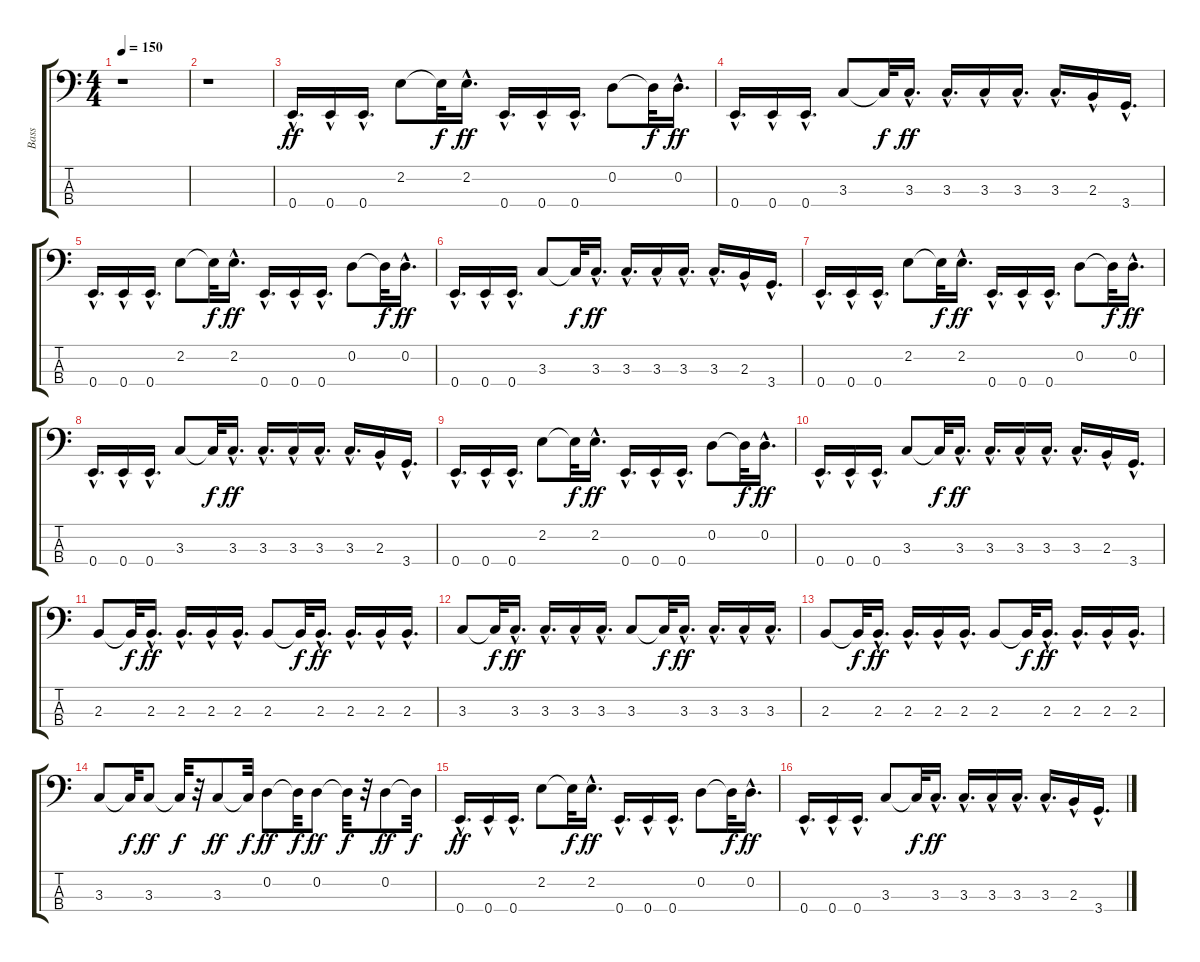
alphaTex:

\track ("Bass" "Bass") {instrument electricbassfinger}
\staff {score tabs}
\tuning (G2 D2 A1 E1) {hide}
\ts (4 4)
\tempo 150
\clef f4
\ks c
r.1{dy ff instrument electricbassfinger} |
r.1 |
0.4{hac}.16{d} 0.4{hac}.16 0.4{hac}.16{d} 2.2.8 2.2{t}.32{dy f} 2.2{hac}.16{d dy ff} 0.4{hac}.16{d} 0.4{hac}.16 0.4{hac}.16{d} 0.2.8 0.2{t}.32{dy f} 0.2{hac}.16{d dy ff} |
0.4{hac}.16{d} 0.4{hac}.16 0.4{hac}.16{d} 3.3.8 3.3{t}.32{dy f} 3.3{hac}.16{d dy ff} 3.3{hac}.16{d} 3.3{hac}.16 3.3{hac}.16{d} 3.3{hac}.16{d} 2.3{hac}.16 3.4{hac}.16{d} |
0.4{hac}.16{d} 0.4{hac}.16 0.4{hac}.16{d} 2.2.8 2.2{t}.32{dy f} 2.2{hac}.16{d dy ff} 0.4{hac}.16{d} 0.4{hac}.16 0.4{hac}.16{d} 0.2.8 0.2{t}.32{dy f} 0.2{hac}.16{d dy ff} |
0.4{hac}.16{d} 0.4{hac}.16 0.4{hac}.16{d} 3.3.8 3.3{t}.32{dy f} 3.3{hac}.16{d dy ff} 3.3{hac}.16{d} 3.3{hac}.16 3.3{hac}.16{d} 3.3{hac}.16{d} 2.3{hac}.16 3.4{hac}.16{d} |
0.4{hac}.16{d} 0.4{hac}.16 0.4{hac}.16{d} 2.2.8 2.2{t}.32{dy f} 2.2{hac}.16{d dy ff} 0.4{hac}.16{d} 0.4{hac}.16 0.4{hac}.16{d} 0.2.8 0.2{t}.32{dy f} 0.2{hac}.16{d dy ff} |
0.4{hac}.16{d} 0.4{hac}.16 0.4{hac}.16{d} 3.3.8 3.3{t}.32{dy f} 3.3{hac}.16{d dy ff} 3.3{hac}.16{d} 3.3{hac}.16 3.3{hac}.16{d} 3.3{hac}.16{d} 2.3{hac}.16 3.4{hac}.16{d} |
0.4{hac}.16{d} 0.4{hac}.16 0.4{hac}.16{d} 2.2.8 2.2{t}.32{dy f} 2.2{hac}.16{d dy ff} 0.4{hac}.16{d} 0.4{hac}.16 0.4{hac}.16{d} 0.2.8 0.2{t}.32{dy f} 0.2{hac}.16{d dy ff} |
0.4{hac}.16{d} 0.4{hac}.16 0.4{hac}.16{d} 3.3.8 3.3{t}.32{dy f} 3.3{hac}.16{d dy ff} 3.3{hac}.16{d} 3.3{hac}.16 3.3{hac}.16{d} 3.3{hac}.16{d} 2.3{hac}.16 3.4{hac}.16{d} |
2.3.8 2.3{t}.32{dy f} 2.3{hac}.16{d dy ff} 2.3{hac}.16{d} 2.3{hac}.16 2.3{hac}.16{d} 2.3.8 2.3{t}.32{dy f} 2.3{hac}.16{d dy ff} 2.3{hac}.16{d} 2.3{hac}.16 2.3{hac}.16{d} |
3.3.8 3.3{t}.32{dy f} 3.3{hac}.16{d dy ff} 3.3{hac}.16{d} 3.3{hac}.16 3.3{hac}.16{d} 3.3.8 3.3{t}.32{dy f} 3.3{hac}.16{d dy ff} 3.3{hac}.16{d} 3.3{hac}.16 3.3{hac}.16{d} |
2.3.8 2.3{t}.32{dy f} 2.3{hac}.16{d dy ff} 2.3{hac}.16{d} 2.3{hac}.16 2.3{hac}.16{d} 2.3.8 2.3{t}.32{dy f} 2.3{hac}.16{d dy ff} 2.3{hac}.16{d} 2.3{hac}.16 2.3{hac}.16{d} |
3.3.8 3.3{t}.32{dy f} 3.3.8{dy ff} 3.3{t}.32{dy f} r.32 3.3.8{dy ff} 3.3{t}.32{dy f} 0.2.8{dy ff} 0.2{t}.32{dy f} 0.2.8{dy ff} 0.2{t}.32{dy f} r.32 0.2.8{dy ff} 0.2{t}.32{dy f} |
0.4{hac}.16{d dy ff} 0.4{hac}.16 0.4{hac}.16{d} 2.2.8 2.2{t}.32{dy f} 2.2{hac}.16{d dy ff} 0.4{hac}.16{d} 0.4{hac}.16 0.4{hac}.16{d} 0.2.8 0.2{t}.32{dy f} 0.2{hac}.16{d dy ff} |
0.4{hac}.16{d} 0.4{hac}.16 0.4{hac}.16{d} 3.3.8 3.3{t}.32{dy f} 3.3{hac}.16{d dy ff} 3.3{hac}.16{d} 3.3{hac}.16 3.3{hac}.16{d} 3.3{hac}.16{d} 2.3{hac}.16 3.4{hac}.16{d}
